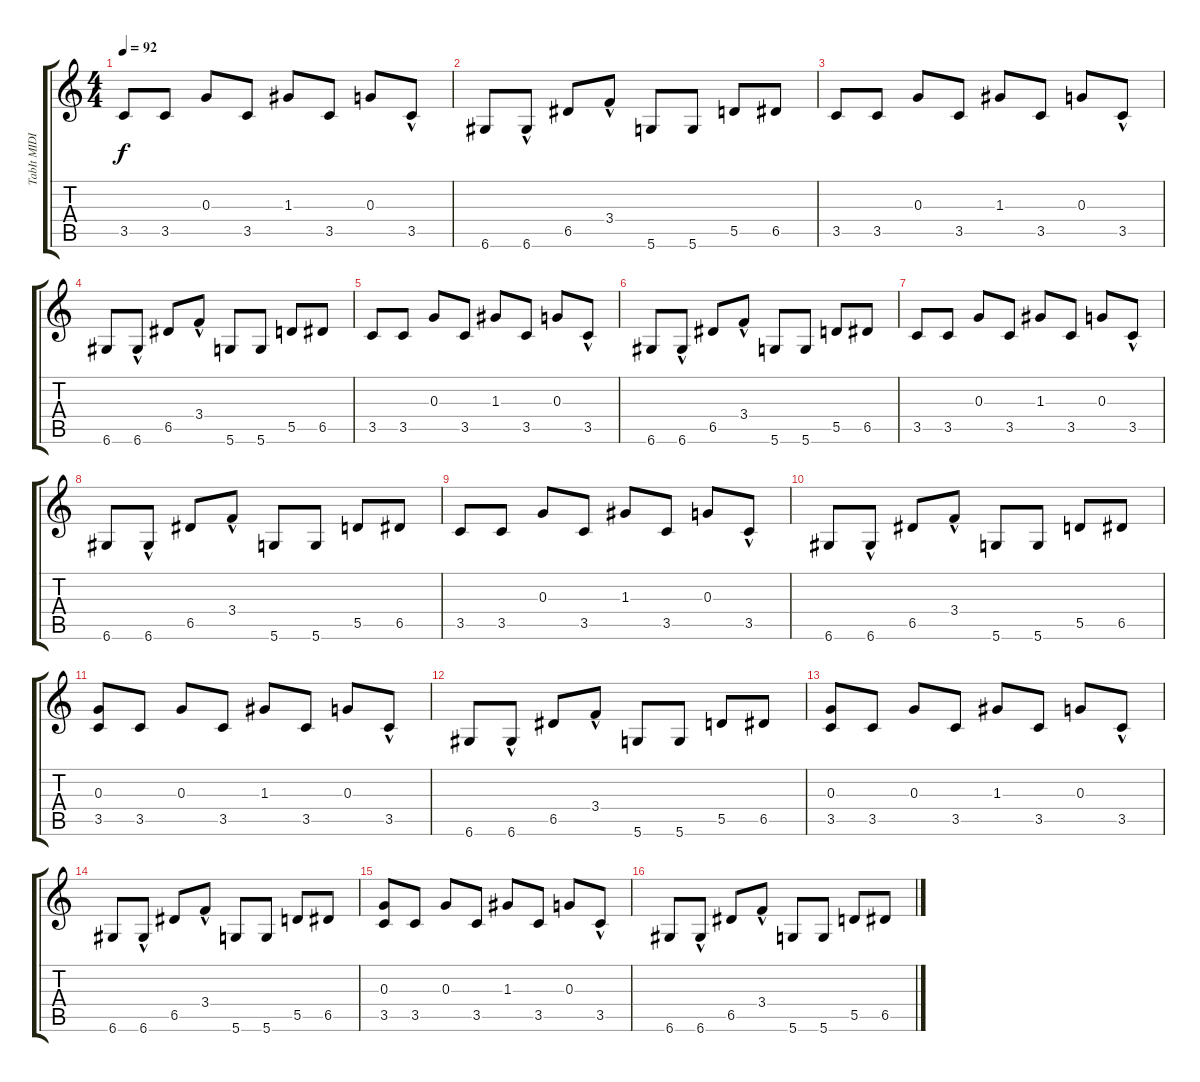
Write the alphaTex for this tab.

\track ("TabIt MIDI - Track 1" "TabIt MIDI") {instrument distortionguitar}
\staff {score tabs}
\tuning (E4 B3 G3 D3 A2 D2) {hide}
\ts (4 4)
\tempo 92
\clef g2
\ks c
3.5.8{dy f} 3.5.8 0.3.8 3.5.8 1.3.8 3.5.8 0.3.8 3.5{hac}.8 |
6.6.8 6.6{hac}.8 6.5.8 3.4{hac}.8 5.6.8 5.6.8 5.5.8 6.5.8 |
3.5.8 3.5.8 0.3.8 3.5.8 1.3.8 3.5.8 0.3.8 3.5{hac}.8 |
6.6.8 6.6{hac}.8 6.5.8 3.4{hac}.8 5.6.8 5.6.8 5.5.8 6.5.8 |
3.5.8 3.5.8 0.3.8 3.5.8 1.3.8 3.5.8 0.3.8 3.5{hac}.8 |
6.6.8 6.6{hac}.8 6.5.8 3.4{hac}.8 5.6.8 5.6.8 5.5.8 6.5.8 |
3.5.8 3.5.8 0.3.8 3.5.8 1.3.8 3.5.8 0.3.8 3.5{hac}.8 |
6.6.8 6.6{hac}.8 6.5.8 3.4{hac}.8 5.6.8 5.6.8 5.5.8 6.5.8 |
3.5.8 3.5.8 0.3.8 3.5.8 1.3.8 3.5.8 0.3.8 3.5{hac}.8 |
6.6.8 6.6{hac}.8 6.5.8 3.4{hac}.8 5.6.8 5.6.8 5.5.8 6.5.8 |
(0.3 3.5).8 3.5.8 0.3.8 3.5.8 1.3.8 3.5.8 0.3.8 3.5{hac}.8 |
6.6.8 6.6{hac}.8 6.5.8 3.4{hac}.8 5.6.8 5.6.8 5.5.8 6.5.8 |
(0.3 3.5).8 3.5.8 0.3.8 3.5.8 1.3.8 3.5.8 0.3.8 3.5{hac}.8 |
6.6.8 6.6{hac}.8 6.5.8 3.4{hac}.8 5.6.8 5.6.8 5.5.8 6.5.8 |
(0.3 3.5).8 3.5.8 0.3.8 3.5.8 1.3.8 3.5.8 0.3.8 3.5{hac}.8 |
6.6.8 6.6{hac}.8 6.5.8 3.4{hac}.8 5.6.8 5.6.8 5.5.8 6.5.8
